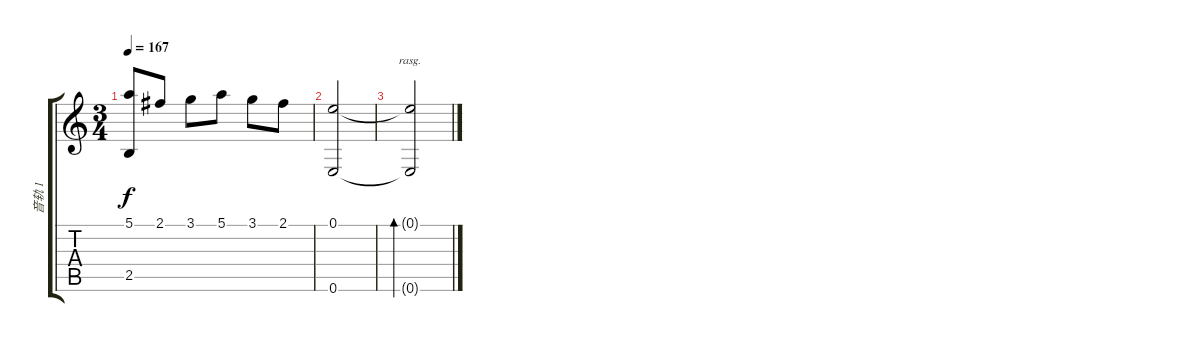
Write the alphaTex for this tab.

\track ("音轨 1" "音轨 1") {instrument acousticguitarsteel}
\staff {score tabs}
\tuning (E4 B3 G3 D3 A2 E2) {hide}
\ts (3 4)
\tempo 167
\clef g2
\ks c
(5.1 2.5).8{dy f} 2.1.8 3.1.8 5.1.8 3.1.8 2.1.8 |
(0.1 0.6).2 |
(0.1{t} 0.6{t}).2{bd 240 rasg ii}
